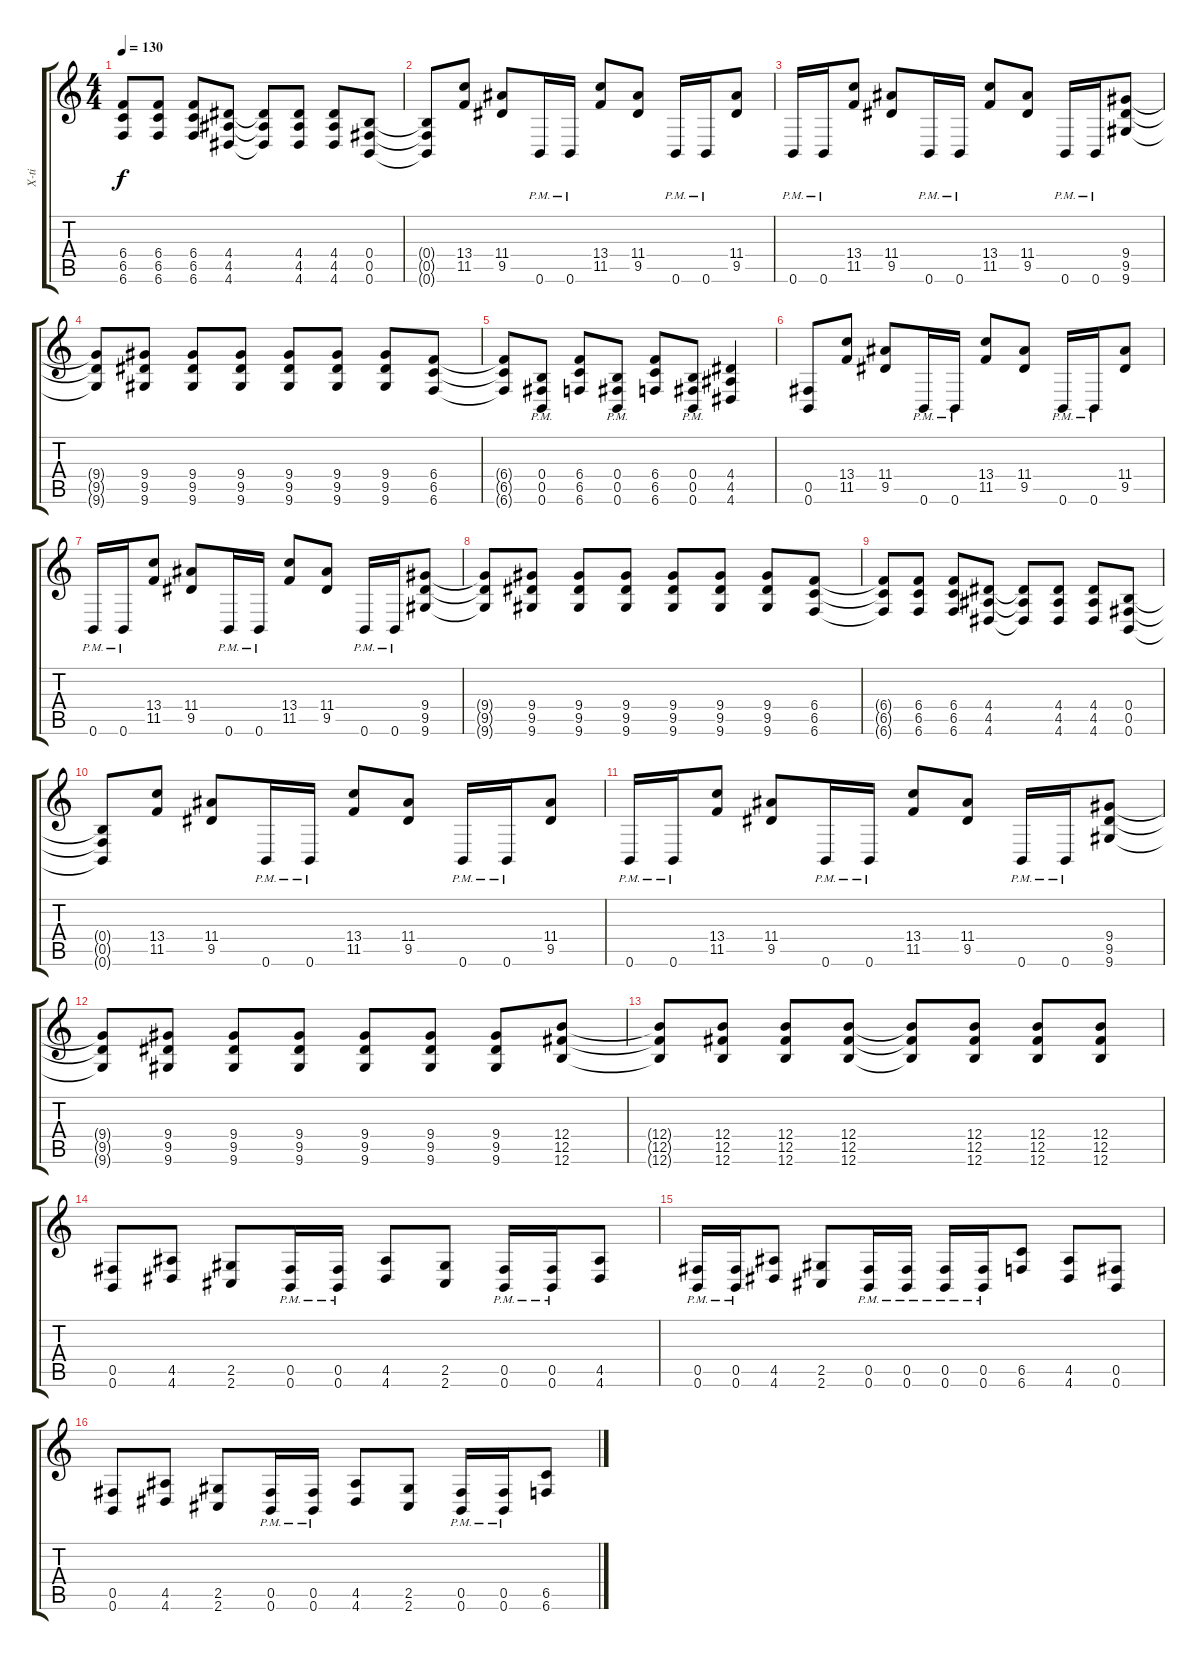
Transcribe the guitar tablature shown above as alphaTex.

\track ("X-ti" "X-ti") {instrument distortionguitar}
\staff {score tabs}
\tuning (Db4 Ab3 E3 B2 Gb2 B1) {hide}
\ts (4 4)
\tempo 130
\clef g2
\ks c
(6.4{t} 6.5{t} 6.6{t}).8{dy f} (6.4 6.5 6.6).8 (6.4 6.5 6.6).8 (4.4 4.5 4.6).8 (4.4{t} 4.5{t} 4.6{t}).8 (4.4 4.5 4.6).8 (4.4 4.5 4.6).8 (0.4 0.5 0.6).8 |
(0.4{t} 0.5{t} 0.6{t}).8 (13.4 11.5).8 (11.4 9.5).8 0.6{pm}.16 0.6{pm}.16 (13.4 11.5).8 (11.4 9.5).8 0.6{pm}.16 0.6{pm}.16 (11.4 9.5).8 |
0.6{pm}.16 0.6{pm}.16 (13.4 11.5).8 (11.4 9.5).8 0.6{pm}.16 0.6{pm}.16 (13.4 11.5).8 (11.4 9.5).8 0.6{pm}.16 0.6{pm}.16 (9.4 9.5 9.6).8 |
(9.4{t} 9.5{t} 9.6{t}).8 (9.4 9.5 9.6).8 (9.4 9.5 9.6).8 (9.4 9.5 9.6).8 (9.4 9.5 9.6).8 (9.4 9.5 9.6).8 (9.4 9.5 9.6).8 (6.4 6.5 6.6).8 |
(6.4{t} 6.5{t} 6.6{t}).8 (0.4{pm} 0.5{pm} 0.6{pm}).8 (6.4 6.5 6.6).8 (0.4{pm} 0.5{pm} 0.6{pm}).8 (6.4 6.5 6.6).8 (0.4{pm} 0.5{pm} 0.6{pm}).8 (4.4 4.5 4.6).4 |
(0.5 0.6).8 (13.4 11.5).8 (11.4 9.5).8 0.6{pm}.16 0.6{pm}.16 (13.4 11.5).8 (11.4 9.5).8 0.6{pm}.16 0.6{pm}.16 (11.4 9.5).8 |
0.6{pm}.16 0.6{pm}.16 (13.4 11.5).8 (11.4 9.5).8 0.6{pm}.16 0.6{pm}.16 (13.4 11.5).8 (11.4 9.5).8 0.6{pm}.16 0.6{pm}.16 (9.4 9.5 9.6).8 |
(9.4{t} 9.5{t} 9.6{t}).8 (9.4 9.5 9.6).8 (9.4 9.5 9.6).8 (9.4 9.5 9.6).8 (9.4 9.5 9.6).8 (9.4 9.5 9.6).8 (9.4 9.5 9.6).8 (6.4 6.5 6.6).8 |
(6.4{t} 6.5{t} 6.6{t}).8 (6.4 6.5 6.6).8 (6.4 6.5 6.6).8 (4.4 4.5 4.6).8 (4.4{t} 4.5{t} 4.6{t}).8 (4.4 4.5 4.6).8 (4.4 4.5 4.6).8 (0.4 0.5 0.6).8 |
(0.4{t} 0.5{t} 0.6{t}).8 (13.4 11.5).8 (11.4 9.5).8 0.6{pm}.16 0.6{pm}.16 (13.4 11.5).8 (11.4 9.5).8 0.6{pm}.16 0.6{pm}.16 (11.4 9.5).8 |
0.6{pm}.16 0.6{pm}.16 (13.4 11.5).8 (11.4 9.5).8 0.6{pm}.16 0.6{pm}.16 (13.4 11.5).8 (11.4 9.5).8 0.6{pm}.16 0.6{pm}.16 (9.4 9.5 9.6).8 |
(9.4{t} 9.5{t} 9.6{t}).8 (9.4 9.5 9.6).8 (9.4 9.5 9.6).8 (9.4 9.5 9.6).8 (9.4 9.5 9.6).8 (9.4 9.5 9.6).8 (9.4 9.5 9.6).8 (12.4 12.5 12.6).8 |
(12.4{t} 12.5{t} 12.6{t}).8 (12.4 12.5 12.6).8 (12.4 12.5 12.6).8 (12.4 12.5 12.6).8 (12.4{t} 12.5{t} 12.6{t}).8 (12.4 12.5 12.6).8 (12.4 12.5 12.6).8 (12.4 12.5 12.6).8 |
(0.5 0.6).8 (4.5 4.6).8 (2.5 2.6).8 (0.5{pm} 0.6{pm}).16 (0.5{pm} 0.6{pm}).16 (4.5 4.6).8 (2.5 2.6).8 (0.5{pm} 0.6{pm}).16 (0.5{pm} 0.6{pm}).16 (4.5 4.6).8 |
(0.5{pm} 0.6{pm}).16 (0.5{pm} 0.6{pm}).16 (4.5 4.6).8 (2.5 2.6).8 (0.5{pm} 0.6{pm}).16 (0.5{pm} 0.6{pm}).16 (0.5{pm} 0.6{pm}).16 (0.5{pm} 0.6{pm}).16 (6.5 6.6).8 (4.5 4.6).8 (0.5 0.6).8 |
(0.5 0.6).8 (4.5 4.6).8 (2.5 2.6).8 (0.5{pm} 0.6{pm}).16 (0.5{pm} 0.6{pm}).16 (4.5 4.6).8 (2.5 2.6).8 (0.5{pm} 0.6{pm}).16 (0.5{pm} 0.6{pm}).16 (6.5 6.6).8
